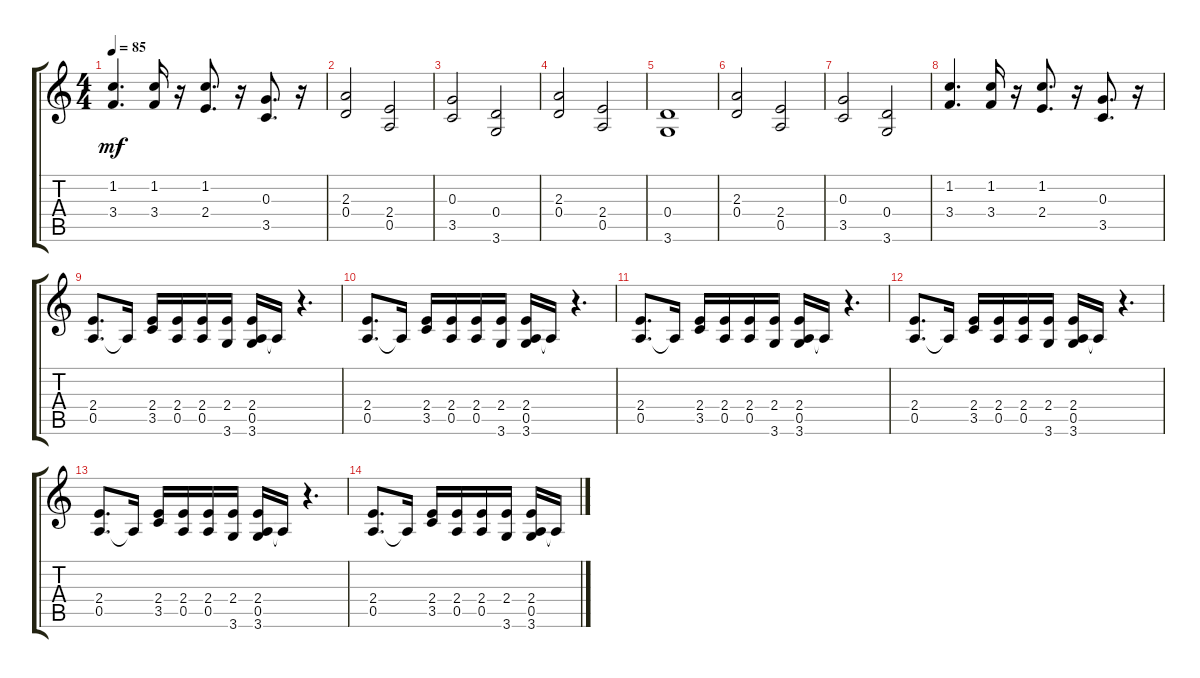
\track "" {instrument electricguitarclean}
\staff {score tabs}
\tuning (E4 B3 G3 D3 A2 E2) {hide}
\ts (4 4)
\tempo 85
\clef g2
\ks c
(1.2 3.4).4{d dy mf} (1.2 3.4).16 r.16 (1.2 2.4).8{d} r.16 (0.3 3.5).8{d} r.16 |
(2.3 0.4).2 (2.4 0.5).2 |
(0.3 3.5).2 (0.4 3.6).2 |
(2.3 0.4).2 (2.4 0.5).2 |
(0.4 3.6).1 |
(2.3 0.4).2 (2.4 0.5).2 |
(0.3 3.5).2 (0.4 3.6).2 |
(1.2 3.4).4{d} (1.2 3.4).16 r.16 (1.2 2.4).8{d} r.16 (0.3 3.5).8{d} r.16 |
(2.4 0.5).8{d} 0.5{t}.16 (2.4 3.5).16 (2.4 0.5).16 (2.4 0.5).16 (2.4 3.6).16 (2.4 0.5 3.6).16 0.5{t}.16 r.4{d} |
(2.4 0.5).8{d} 0.5{t}.16 (2.4 3.5).16 (2.4 0.5).16 (2.4 0.5).16 (2.4 3.6).16 (2.4 0.5 3.6).16 0.5{t}.16 r.4{d} |
(2.4 0.5).8{d} 0.5{t}.16 (2.4 3.5).16 (2.4 0.5).16 (2.4 0.5).16 (2.4 3.6).16 (2.4 0.5 3.6).16 0.5{t}.16 r.4{d} |
(2.4 0.5).8{d} 0.5{t}.16 (2.4 3.5).16 (2.4 0.5).16 (2.4 0.5).16 (2.4 3.6).16 (2.4 0.5 3.6).16 0.5{t}.16 r.4{d} |
(2.4 0.5).8{d} 0.5{t}.16 (2.4 3.5).16 (2.4 0.5).16 (2.4 0.5).16 (2.4 3.6).16 (2.4 0.5 3.6).16 0.5{t}.16 r.4{d} |
(2.4 0.5).8{d} 0.5{t}.16 (2.4 3.5).16 (2.4 0.5).16 (2.4 0.5).16 (2.4 3.6).16 (2.4 0.5 3.6).16 0.5{t}.16
